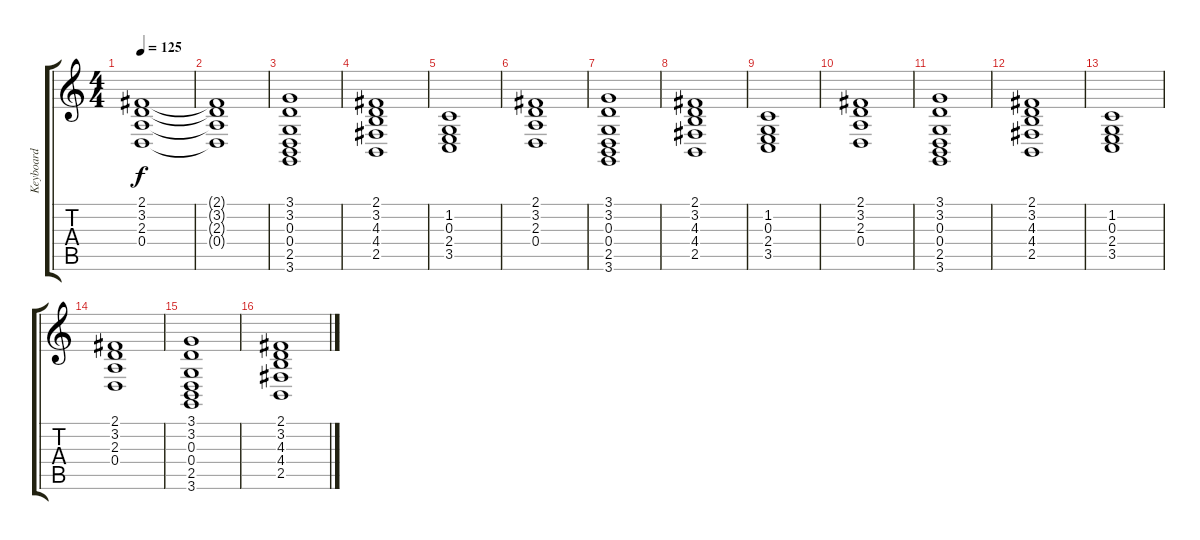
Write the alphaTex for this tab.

\track ("Keyboard" "Keyboard") {instrument stringensemble1}
\staff {score tabs}
\tuning (E4 B3 G3 D3 A2 E2) {hide}
\ts (4 4)
\tempo 125
\clef g2
\ks c
(2.1 3.2 2.3 0.4).1{dy f} |
(2.1{t} 3.2{t} 2.3{t} 0.4{t}).1 |
(3.1 3.2 0.3 0.4 2.5 3.6).1{volume 10} |
(2.1 3.2 4.3 4.4 2.5).1 |
(1.2 0.3 2.4 3.5).1 |
(2.1 3.2 2.3 0.4).1 |
(3.1 3.2 0.3 0.4 2.5 3.6).1{volume 10} |
(2.1 3.2 4.3 4.4 2.5).1 |
(1.2 0.3 2.4 3.5).1 |
(2.1 3.2 2.3 0.4).1 |
(3.1 3.2 0.3 0.4 2.5 3.6).1{volume 10} |
(2.1 3.2 4.3 4.4 2.5).1 |
(1.2 0.3 2.4 3.5).1 |
(2.1 3.2 2.3 0.4).1 |
(3.1 3.2 0.3 0.4 2.5 3.6).1{volume 10} |
(2.1 3.2 4.3 4.4 2.5).1
